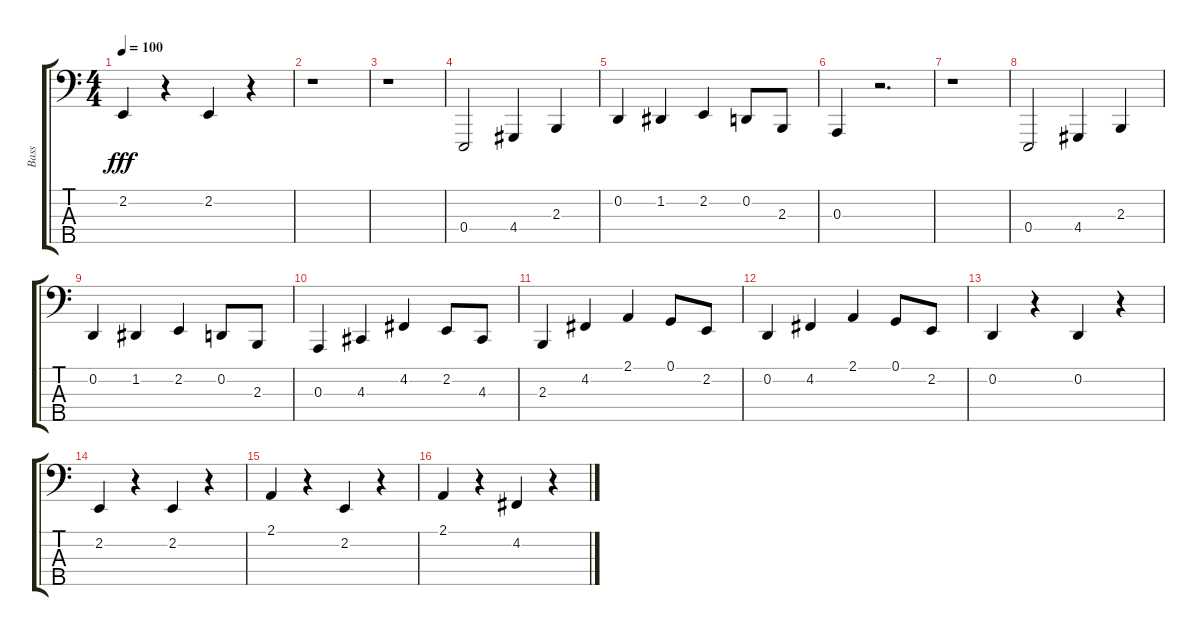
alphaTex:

\track ("Bass" "Bass") {instrument stringensemble1}
\staff {score tabs}
\tuning (G2 D2 A1 E1 B0) {hide}
\ts (4 4)
\tempo 100
\clef f4
\ks c
2.2.4{dy fff} r.4 2.2.4 r.4 |
r.1 |
r.1 |
0.4.2 4.4.4 2.3.4 |
0.2.4 1.2.4 2.2.4 0.2.8 2.3.8 |
0.3.4 r.2{d} |
r.1 |
0.4.2 4.4.4 2.3.4 |
0.2.4 1.2.4 2.2.4 0.2.8 2.3.8 |
0.3.4 4.3.4 4.2.4 2.2.8 4.3.8 |
2.3.4 4.2.4 2.1.4 0.1.8 2.2.8 |
0.2.4 4.2.4 2.1.4 0.1.8 2.2.8 |
0.2.4 r.4 0.2.4 r.4 |
2.2.4 r.4 2.2.4 r.4 |
2.1.4 r.4 2.2.4 r.4 |
2.1.4 r.4 4.2.4 r.4
